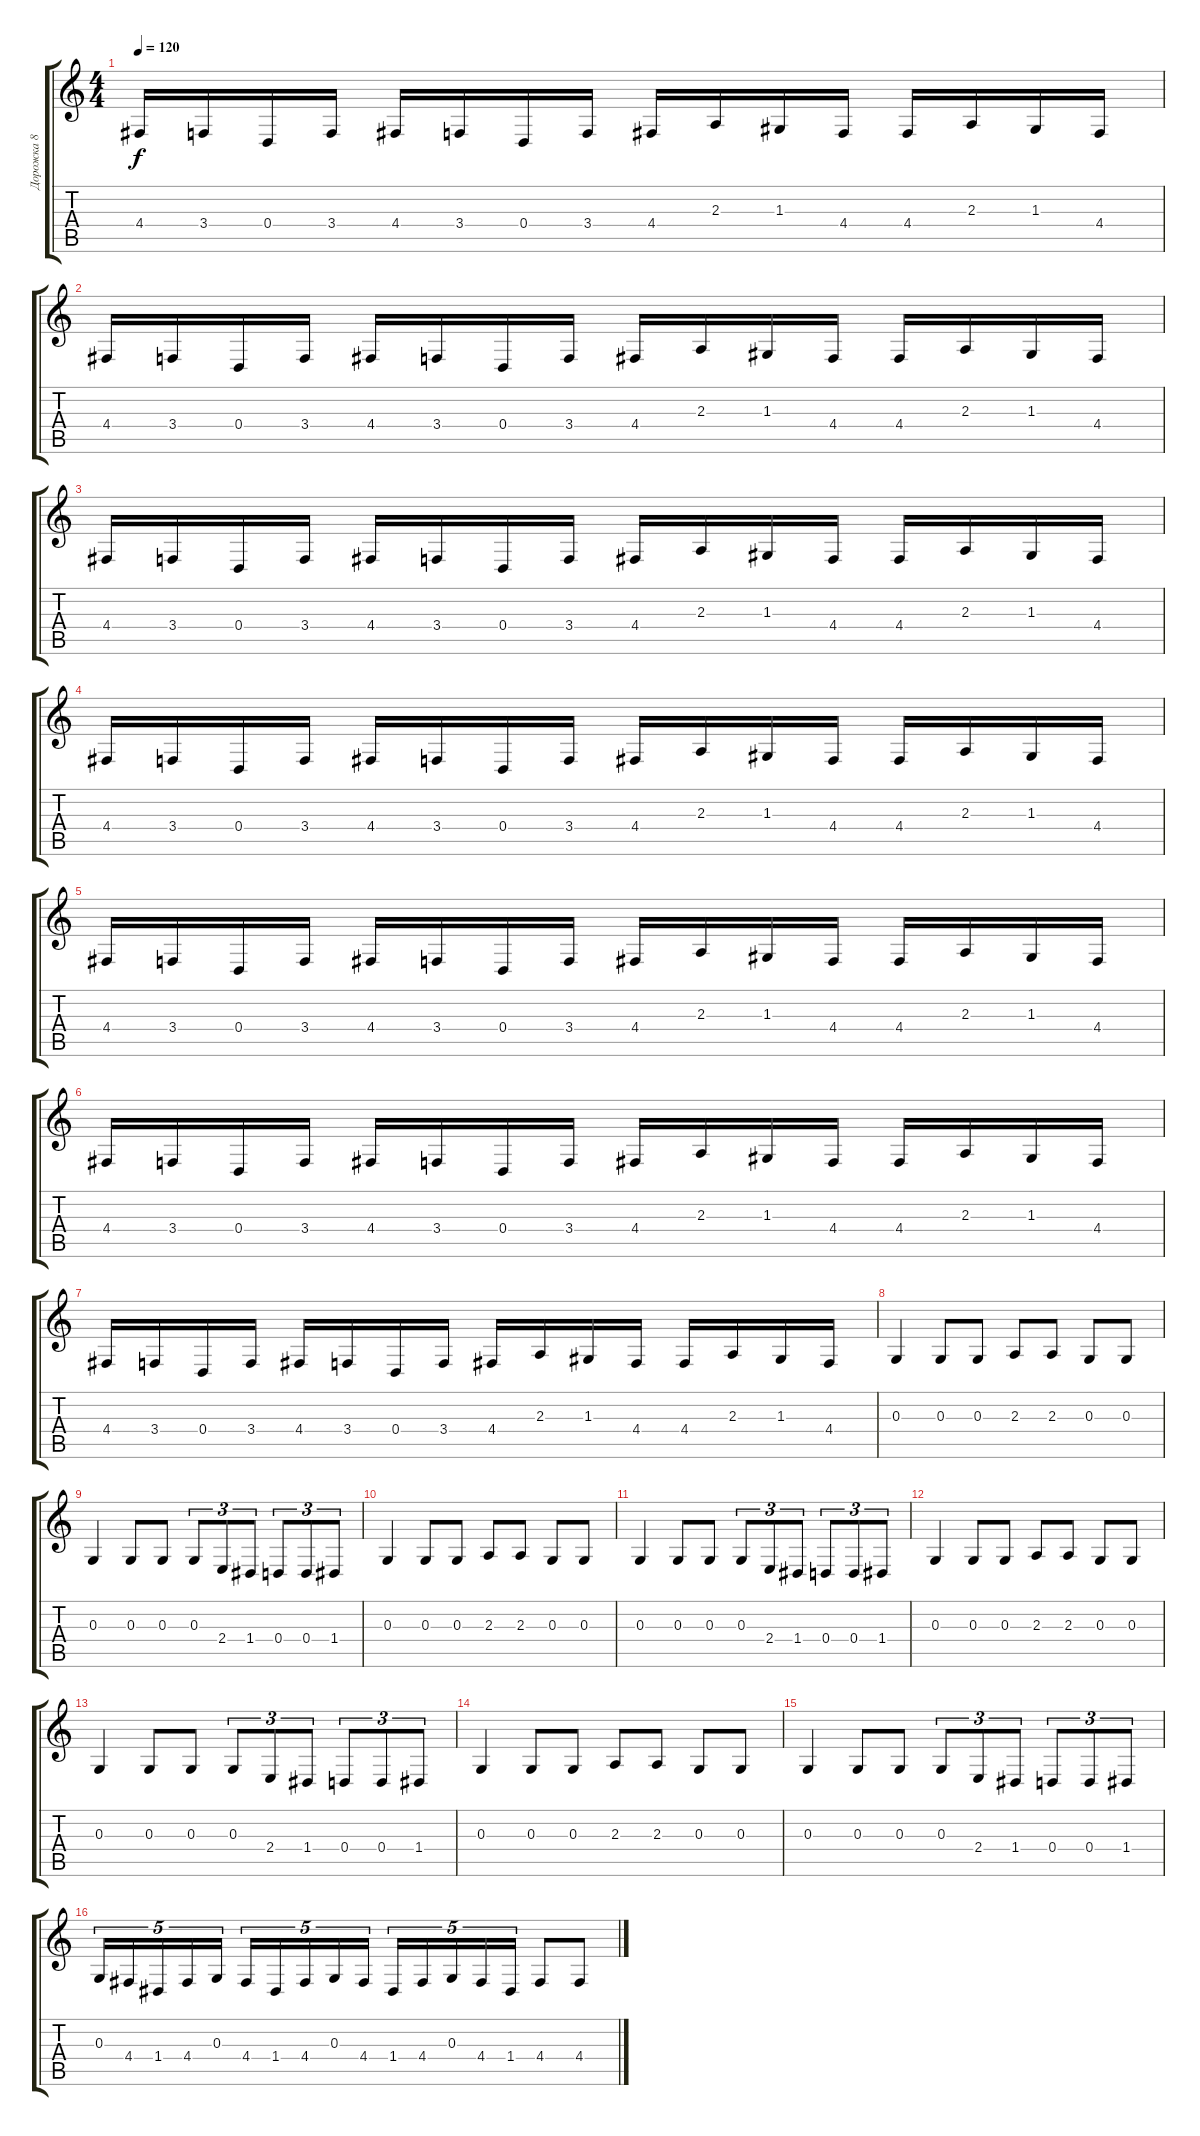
\track ("Дорожка 8" "Дорожка 8") {instrument timpani}
\staff {score tabs}
\tuning (E4 B3 G3 D3 A2 E2) {hide}
\ts (4 4)
\tempo 120
\clef g2
\ks c
4.4.16{dy f} 3.4.16 0.4.16 3.4.16 4.4.16 3.4.16 0.4.16 3.4.16 4.4.16 2.3.16 1.3.16 4.4.16 4.4.16 2.3.16 1.3.16 4.4.16 |
4.4.16 3.4.16 0.4.16 3.4.16 4.4.16 3.4.16 0.4.16 3.4.16 4.4.16 2.3.16 1.3.16 4.4.16 4.4.16 2.3.16 1.3.16 4.4.16 |
4.4.16 3.4.16 0.4.16 3.4.16 4.4.16 3.4.16 0.4.16 3.4.16 4.4.16 2.3.16 1.3.16 4.4.16 4.4.16 2.3.16 1.3.16 4.4.16 |
4.4.16 3.4.16 0.4.16 3.4.16 4.4.16 3.4.16 0.4.16 3.4.16 4.4.16 2.3.16 1.3.16 4.4.16 4.4.16 2.3.16 1.3.16 4.4.16 |
4.4.16 3.4.16 0.4.16 3.4.16 4.4.16 3.4.16 0.4.16 3.4.16 4.4.16 2.3.16 1.3.16 4.4.16 4.4.16 2.3.16 1.3.16 4.4.16 |
4.4.16 3.4.16 0.4.16 3.4.16 4.4.16 3.4.16 0.4.16 3.4.16 4.4.16 2.3.16 1.3.16 4.4.16 4.4.16 2.3.16 1.3.16 4.4.16 |
4.4.16 3.4.16 0.4.16 3.4.16 4.4.16 3.4.16 0.4.16 3.4.16 4.4.16 2.3.16 1.3.16 4.4.16 4.4.16 2.3.16 1.3.16 4.4.16 |
0.3.4 0.3.8 0.3.8 2.3.8 2.3.8 0.3.8 0.3.8 |
0.3.4 0.3.8 0.3.8 0.3.8{tu (3 2)} 2.4.8{tu (3 2)} 1.4.8{tu (3 2)} 0.4.8{tu (3 2)} 0.4.8{tu (3 2)} 1.4.8{tu (3 2)} |
0.3.4 0.3.8 0.3.8 2.3.8 2.3.8 0.3.8 0.3.8 |
0.3.4 0.3.8 0.3.8 0.3.8{tu (3 2)} 2.4.8{tu (3 2)} 1.4.8{tu (3 2)} 0.4.8{tu (3 2)} 0.4.8{tu (3 2)} 1.4.8{tu (3 2)} |
0.3.4 0.3.8 0.3.8 2.3.8 2.3.8 0.3.8 0.3.8 |
0.3.4 0.3.8 0.3.8 0.3.8{tu (3 2)} 2.4.8{tu (3 2)} 1.4.8{tu (3 2)} 0.4.8{tu (3 2)} 0.4.8{tu (3 2)} 1.4.8{tu (3 2)} |
0.3.4 0.3.8 0.3.8 2.3.8 2.3.8 0.3.8 0.3.8 |
0.3.4 0.3.8 0.3.8 0.3.8{tu (3 2)} 2.4.8{tu (3 2)} 1.4.8{tu (3 2)} 0.4.8{tu (3 2)} 0.4.8{tu (3 2)} 1.4.8{tu (3 2)} |
0.3.16{tu (5 4)} 4.4.16{tu (5 4)} 1.4.16{tu (5 4)} 4.4.16{tu (5 4)} 0.3.16{tu (5 4)} 4.4.16{tu (5 4)} 1.4.16{tu (5 4)} 4.4.16{tu (5 4)} 0.3.16{tu (5 4)} 4.4.16{tu (5 4)} 1.4.16{tu (5 4)} 4.4.16{tu (5 4)} 0.3.16{tu (5 4)} 4.4.16{tu (5 4)} 1.4.16{tu (5 4)} 4.4.8 4.4.8
